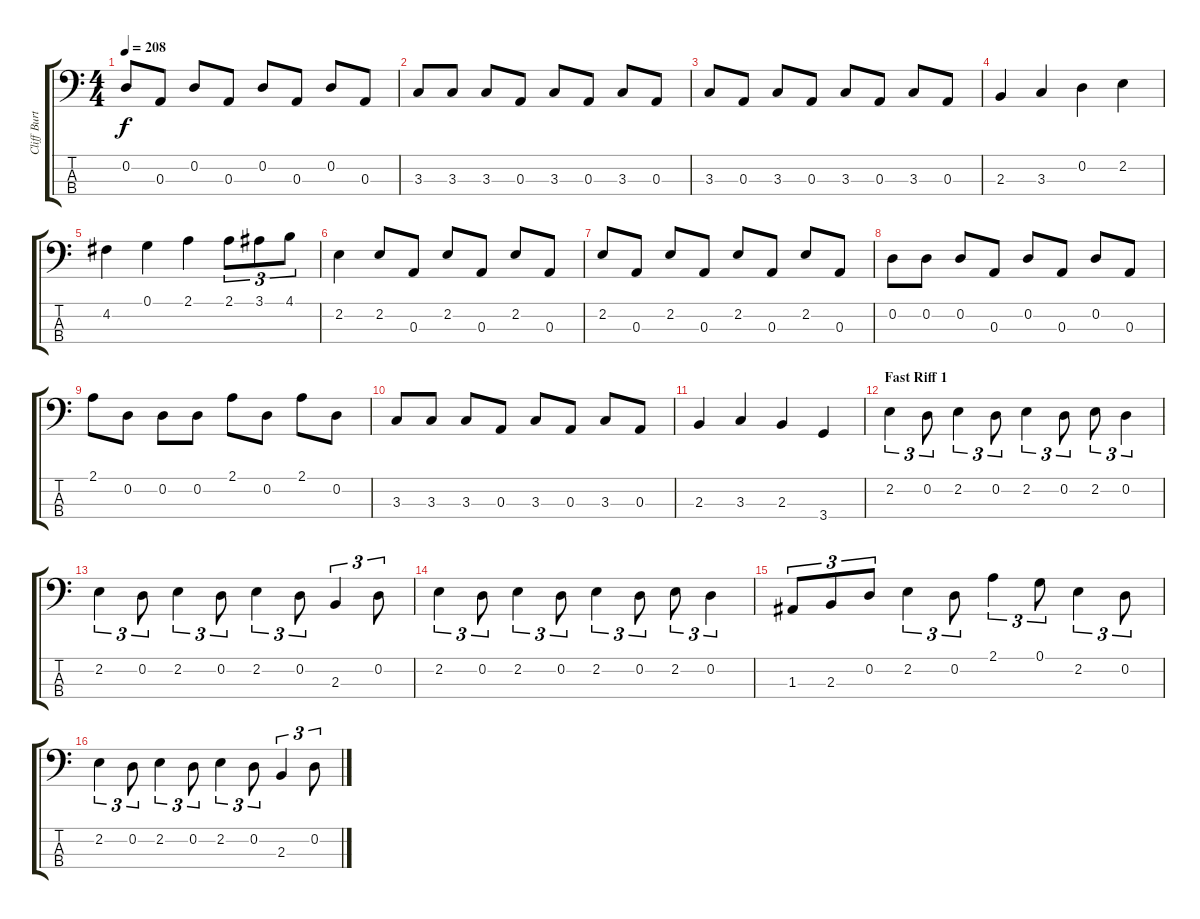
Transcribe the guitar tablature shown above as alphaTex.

\track ("Cliff Burton (Bass)" "Cliff Burt") {instrument electricbassfinger}
\staff {score tabs}
\tuning (G2 D2 A1 E1) {hide}
\ts (4 4)
\tempo 208
\clef f4
\ks c
0.2.8{dy f} 0.3.8 0.2.8 0.3.8 0.2.8 0.3.8 0.2.8 0.3.8 |
3.3.8 3.3.8 3.3.8 0.3.8 3.3.8 0.3.8 3.3.8 0.3.8 |
3.3.8 0.3.8 3.3.8 0.3.8 3.3.8 0.3.8 3.3.8 0.3.8 |
2.3.4 3.3.4 0.2.4 2.2.4 |
4.2.4 0.1.4 2.1.4 2.1.8{tu (3 2)} 3.1.8{tu (3 2)} 4.1.8{tu (3 2)} |
2.2.4 2.2.8 0.3.8 2.2.8 0.3.8 2.2.8 0.3.8 |
2.2.8 0.3.8 2.2.8 0.3.8 2.2.8 0.3.8 2.2.8 0.3.8 |
0.2.8 0.2.8 0.2.8 0.3.8 0.2.8 0.3.8 0.2.8 0.3.8 |
2.1.8 0.2.8 0.2.8 0.2.8 2.1.8 0.2.8 2.1.8 0.2.8 |
3.3.8 3.3.8 3.3.8 0.3.8 3.3.8 0.3.8 3.3.8 0.3.8 |
2.3.4 3.3.4 2.3.4 3.4.4 |
\section ("" "Fast Riff 1")
2.2.4{tu (3 2)} 0.2.8{tu (3 2)} 2.2.4{tu (3 2)} 0.2.8{tu (3 2)} 2.2.4{tu (3 2)} 0.2.8{tu (3 2)} 2.2.8{tu (3 2)} 0.2.4{tu (3 2)} |
2.2.4{tu (3 2)} 0.2.8{tu (3 2)} 2.2.4{tu (3 2)} 0.2.8{tu (3 2)} 2.2.4{tu (3 2)} 0.2.8{tu (3 2)} 2.3.4{tu (3 2)} 0.2.8{tu (3 2)} |
2.2.4{tu (3 2)} 0.2.8{tu (3 2)} 2.2.4{tu (3 2)} 0.2.8{tu (3 2)} 2.2.4{tu (3 2)} 0.2.8{tu (3 2)} 2.2.8{tu (3 2)} 0.2.4{tu (3 2)} |
1.3.8{tu (3 2)} 2.3.8{tu (3 2)} 0.2.8{tu (3 2)} 2.2.4{tu (3 2)} 0.2.8{tu (3 2)} 2.1.4{tu (3 2)} 0.1.8{tu (3 2)} 2.2.4{tu (3 2)} 0.2.8{tu (3 2)} |
2.2.4{tu (3 2)} 0.2.8{tu (3 2)} 2.2.4{tu (3 2)} 0.2.8{tu (3 2)} 2.2.4{tu (3 2)} 0.2.8{tu (3 2)} 2.3.4{tu (3 2)} 0.2.8{tu (3 2)}
